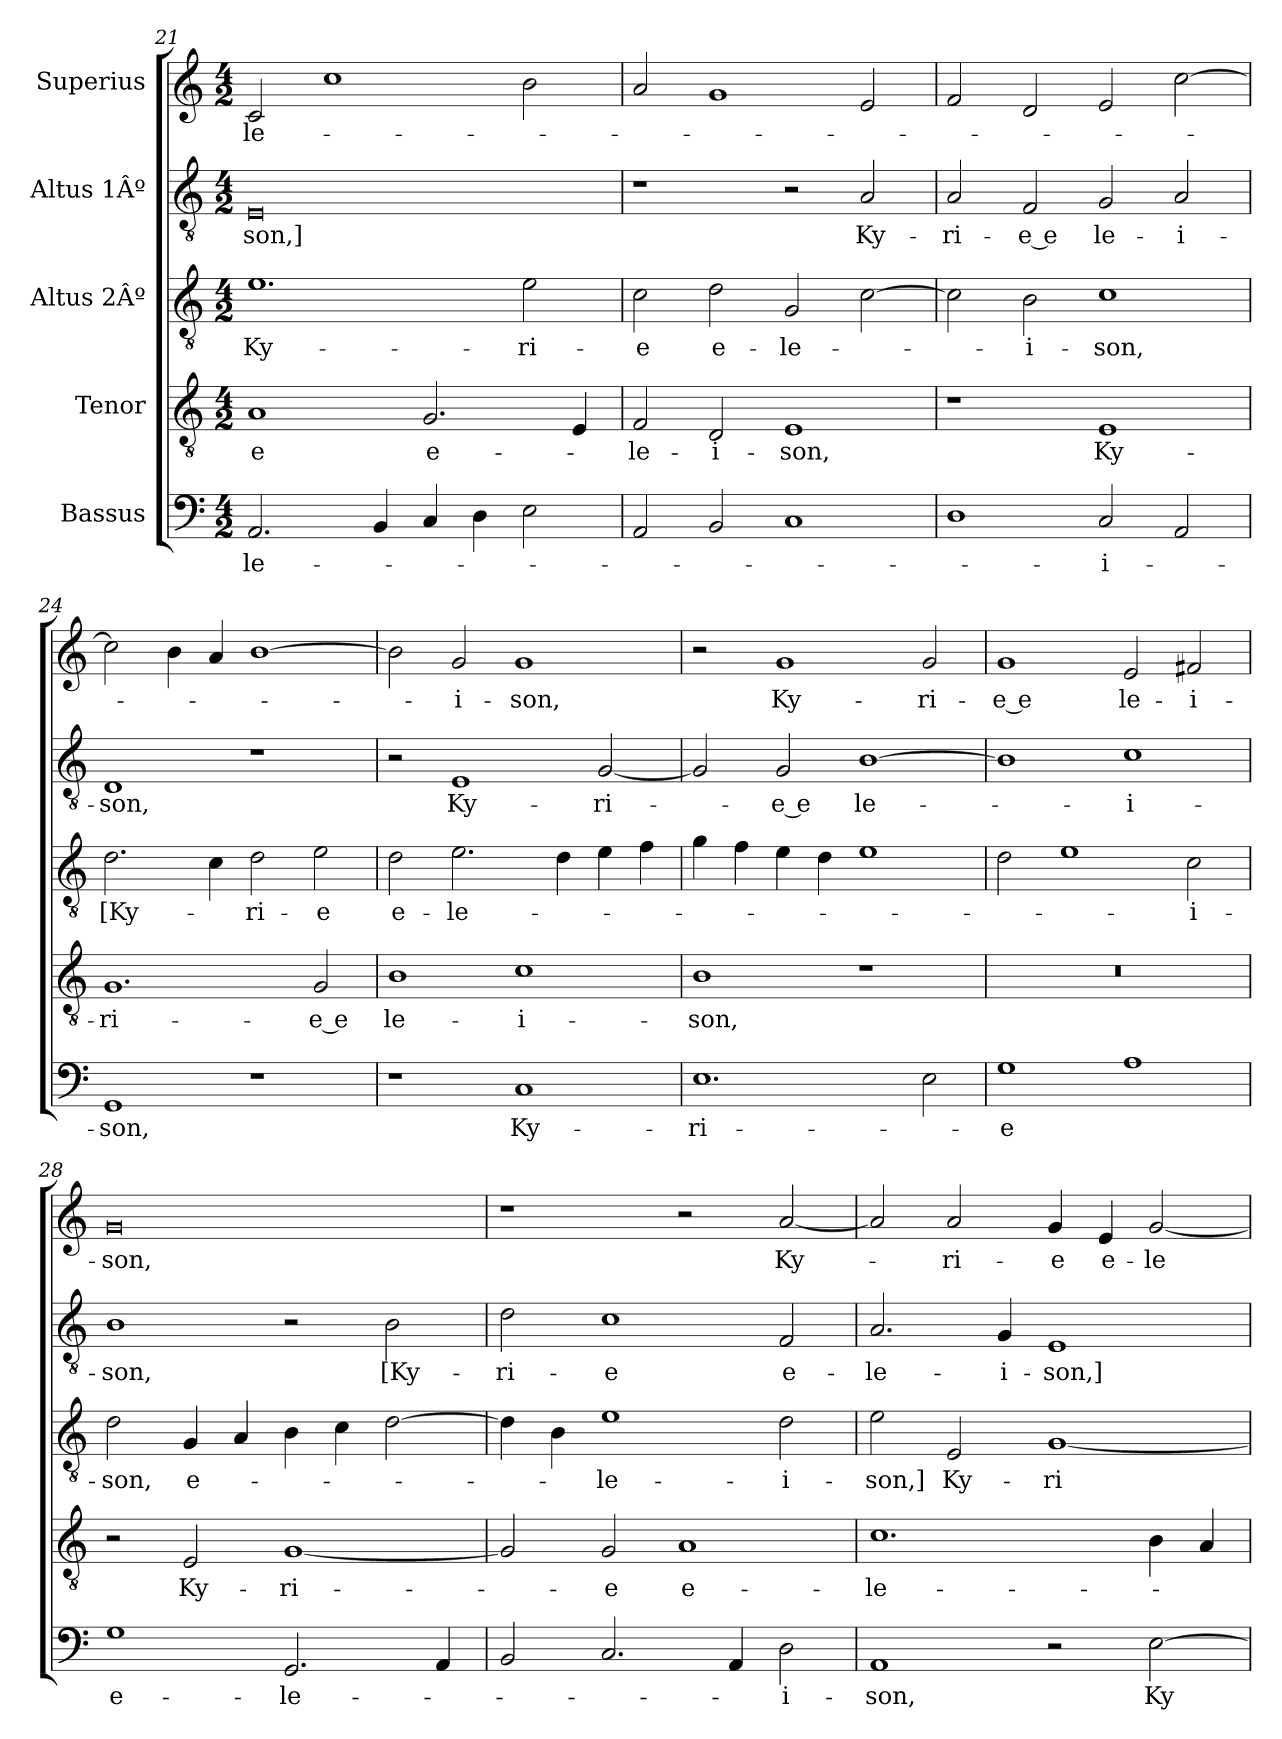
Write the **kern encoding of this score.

**kern	**text	**kern	**text	**kern	**text	**kern	**text	**kern	**text
*part5	*part5	*part4	*part4	*part3	*part3	*part2	*part2	*part1	*part1
*staff5	*staff5	*staff4	*staff4	*staff3	*staff3	*staff2	*staff2	*staff1	*staff1
*I"Bassus	*	*I"Tenor	*	*I"Altus 2Âº	*	*I"Altus 1Âº	*	*I"Superius	*
*clefF4	*	*clefGv2	*	*clefGv2	*	*clefGv2	*	*clefG2	*
*k[]	*	*k[]	*	*k[]	*	*k[]	*	*k[]	*
*M4/2	*	*M4/2	*	*M4/2	*	*M4/2	*	*M4/2	*
=21	=21	=21	=21	=21	=21	=21	=21	=21	=21
2.AA/	-le-	1A/	-e	1.e\	Ky-	0E/	-son,]	2c/	-le-
.	.	.	.	.	.	.	.	1cc\	.
4BB/	.	.	.	.	.	.	.	.	.
4C/	.	2.G/	e-	.	.	.	.	.	.
4D\	.	.	.	.	.	.	.	.	.
2E\	.	.	.	2e\	-ri-	.	.	2b\	.
.	.	4E/	.	.	.	.	.	.	.
=22	=22	=22	=22	=22	=22	=22	=22	=22	=22
2AA/	.	2F/	-le-	2c\	-e	1r	.	2a/	.
2BB/	.	2D/	-i-	2d\	e-	.	.	1g/	.
1C/	.	1E/	-son,	2G/	-le-	2r	.	.	.
.	.	.	.	[2c\	.	2A/	Ky-	2e/	.
=23	=23	=23	=23	=23	=23	=23	=23	=23	=23
1D\	.	1r	.	2c\]	.	2A/	-ri-	2f/	.
.	.	.	.	2B\	-i-	2F/	-e e	2d/	.
2C/	-i-	1E/	Ky-	1c\	-son,	2G/	-le-	2e/	.
2AA/	.	.	.	.	.	2A/	-i-	[2cc\	.
=24	=24	=24	=24	=24	=24	=24	=24	=24	=24
1GG/	-son,	1.G/	-ri-	2.d\	[Ky-	1D/	-son,	2cc\]	.
.	.	.	.	.	.	.	.	4b\	.
.	.	.	.	4c\	.	.	.	4a/	.
1r	.	.	.	2d\	-ri-	1r	.	[1b\	.
.	.	2G/	-e e	2e\	-e	.	.	.	.
=25	=25	=25	=25	=25	=25	=25	=25	=25	=25
1r	.	1B\	-le-	2d\	e-	2r	.	2b\]	.
.	.	.	.	2.e\	-le-	1E/	Ky-	2g/	-i-
1C/	Ky-	1c\	-i-	.	.	.	.	1g/	-son,
.	.	.	.	4d\	.	.	.	.	.
.	.	.	.	4e\	.	[2G/	-ri-	.	.
.	.	.	.	4f\	.	.	.	.	.
=26	=26	=26	=26	=26	=26	=26	=26	=26	=26
1.E\	-ri-	1B\	-son,	4g\	.	2G/]	.	2r	.
.	.	.	.	4f\	.	.	.	.	.
.	.	.	.	4e\	.	2G/	-e e	1g/	Ky-
.	.	.	.	4d\	.	.	.	.	.
.	.	1r	.	1e\	.	[1B\	-le-	.	.
2E\	.	.	.	.	.	.	.	2g/	-ri-
=27	=27	=27	=27	=27	=27	=27	=27	=27	=27
1G\	-e	0r	.	2d\	.	1B\]	.	1g/	-e e
.	.	.	.	1e\	.	.	.	.	.
1A\	.	.	.	.	.	1c\	-i-	2e/	-le-
.	.	.	.	2c\	-i-	.	.	2f#X/	-i-
=28	=28	=28	=28	=28	=28	=28	=28	=28	=28
1G\	e-	2r	.	2d\	-son,	1B\	-son,	0g/	-son,
.	.	2E/	Ky-	4G/	e-	.	.	.	.
.	.	.	.	4A/	.	.	.	.	.
2.GG/	-le-	[1G/	-ri-	4B\	.	2r	.	.	.
.	.	.	.	4c\	.	.	.	.	.
.	.	.	.	[2d\	.	2B\	[Ky-	.	.
4AA/	.	.	.	.	.	.	.	.	.
=29	=29	=29	=29	=29	=29	=29	=29	=29	=29
2BB/	.	2G/]	.	4d\]	.	2d\	-ri-	1r	.
.	.	.	.	4B\	.	.	.	.	.
2.C/	.	2G/	-e	1e\	-le-	1c\	-e	.	.
.	.	1A/	e-	.	.	.	.	2r	.
4AA/	.	.	.	.	.	.	.	.	.
2D\	-i-	.	.	2d\	-i-	2F/	e-	[2a/	Ky-
=30	=30	=30	=30	=30	=30	=30	=30	=30	=30
1AA/	-son,	1.c\	-le-	2e\	-son,]	2.A/	-le-	2a/]	.
.	.	.	.	2E/	Ky-	.	.	2a/	-ri-
.	.	.	.	.	.	4G/	-i-	.	.
2r	.	.	.	[1G/	-ri-	1E/	-son,]	4g/	-e
.	.	.	.	.	.	.	.	4e/	e-
[2E\	Ky-	4B\	.	.	.	.	.	[2g/	-le-
.	.	4A/	.	.	.	.	.	.	.
=	=	=	=	=	=	=	=	=	=
*-	*-	*-	*-	*-	*-	*-	*-	*-	*-
